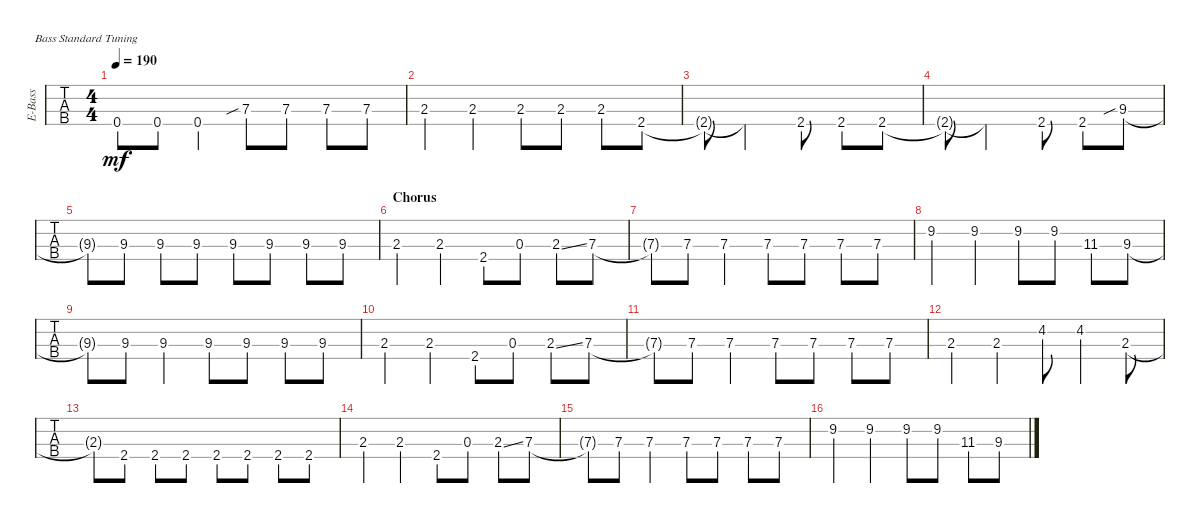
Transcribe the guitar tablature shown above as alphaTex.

\defaultSystemsLayout 4
\bracketExtendMode groupsimilarinstruments
\otherSystemsTrackNameOrientation horizontal
\track ("Akshay" "E-Bass") {instrument electricbassfinger}
\staff {tabs}
\tuning (G2 D2 A1 E1)
\ts (4 4)
\tempo 190
\clef f4
\ks c
0.4{t}.8{dy mf} 0.4.8 0.4.4 7.3{sib}.8 7.3.8 7.3.8 7.3.8 |
2.3.4 2.3.4 2.3.8 2.3.8 2.3.8 2.4{acc #}.8 |
\clef g2
2.4{t acc #}.8 2.4{t acc #}.2 2.4{acc #}.8 2.4{acc #}.8 2.4{acc #}.8 |
2.4{t acc #}.8 2.4{t acc #}.2 2.4{acc #}.8 2.4{acc #}.8 9.3{sib acc #}.8 |
9.3{t acc #}.8 9.3{acc #}.8 9.3{acc #}.8 9.3{acc #}.8 9.3{acc #}.8 9.3{acc #}.8 9.3{acc #}.8 9.3{acc #}.8 |
\section ("" "Chorus")
\clef f4
2.3.4 2.3.4 2.4{acc #}.8 0.3.8 2.3{ss}.8 7.3.8 |
7.3{t}.8 7.3.8 7.3.4 7.3.8 7.3.8 7.3.8 7.3.8 |
9.2.4 9.2.4 9.2.8 9.2.8 11.3{acc #}.8 9.3{acc #}.8 |
9.3{t acc #}.8 9.3{acc #}.8 9.3{acc #}.4 9.3{acc #}.8 9.3{acc #}.8 9.3{acc #}.8 9.3{acc #}.8 |
2.3.4 2.3.4 2.4{acc #}.8 0.3.8 2.3{ss}.8 7.3.8 |
7.3{t}.8 7.3.8 7.3.4 7.3.8 7.3.8 7.3.8 7.3.8 |
2.3.4 2.3.4 4.2{acc #}.8 4.2{acc #}.4 2.3.8 |
2.3{t}.8 2.4{acc #}.8 2.4{acc #}.8 2.4{acc #}.8 2.4{acc #}.8 2.4{acc #}.8 2.4{acc #}.8 2.4{acc #}.8 |
2.3.4 2.3.4 2.4{acc #}.8 0.3.8 2.3{ss}.8 7.3.8 |
7.3{t}.8 7.3.8 7.3.4 7.3.8 7.3.8 7.3.8 7.3.8 |
9.2.4 9.2.4 9.2.8 9.2.8 11.3{acc #}.8 9.3{acc #}.8
